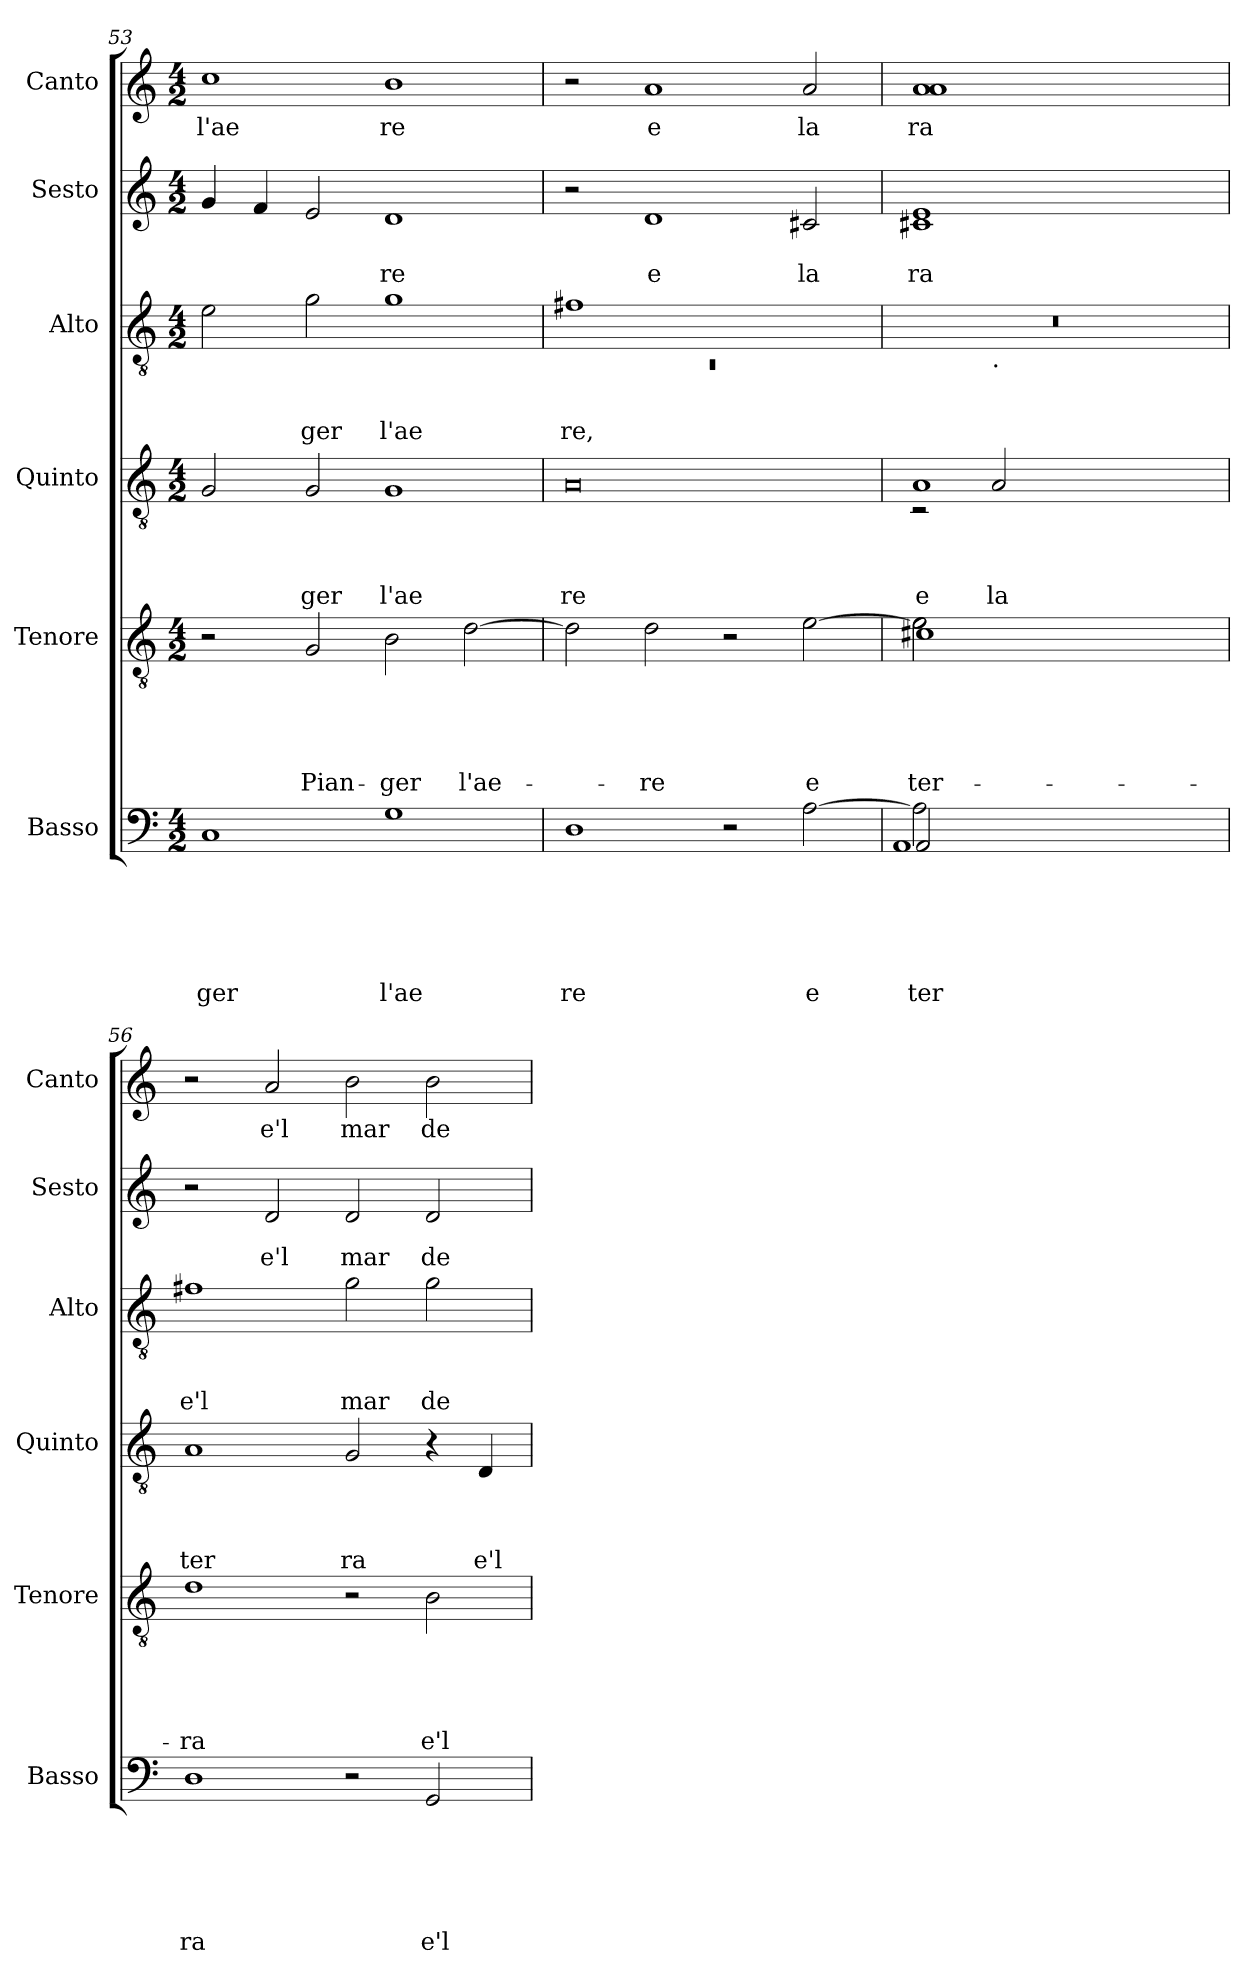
**kern	**text	**text	**text	**text	**text	**text	**kern	**text	**text	**text	**text	**text	**kern	**text	**text	**text	**text	**kern	**text	**text	**text	**kern	**text	**text	**kern	**text
*part6	*part6	*part6	*part6	*part6	*part6	*part6	*part5	*part5	*part5	*part5	*part5	*part5	*part4	*part4	*part4	*part4	*part4	*part3	*part3	*part3	*part3	*part2	*part2	*part2	*part1	*part1
*staff6	*staff6	*staff6	*staff6	*staff6	*staff6	*staff6	*staff5	*staff5	*staff5	*staff5	*staff5	*staff5	*staff4	*staff4	*staff4	*staff4	*staff4	*staff3	*staff3	*staff3	*staff3	*staff2	*staff2	*staff2	*staff1	*staff1
*I"Basso	*	*	*	*	*	*	*I"Tenore	*	*	*	*	*	*I"Quinto	*	*	*	*	*I"Alto	*	*	*	*I"Sesto	*	*	*I"Canto	*
*I'Basso	*	*	*	*	*	*	*I'Tenore	*	*	*	*	*	*I'Quinto	*	*	*	*	*I'Alto	*	*	*	*I'Sesto	*	*	*I'Canto	*
*clefF4	*	*	*	*	*	*	*clefGv2	*	*	*	*	*	*clefGv2	*	*	*	*	*clefGv2	*	*	*	*clefG2	*	*	*clefG2	*
*k[]	*	*	*	*	*	*	*k[]	*	*	*	*	*	*k[]	*	*	*	*	*k[]	*	*	*	*k[]	*	*	*k[]	*
*C:	*	*	*	*	*	*	*C:	*	*	*	*	*	*C:	*	*	*	*	*C:	*	*	*	*C:	*	*	*C:	*
*M4/2	*	*	*	*	*	*	*M4/2	*	*	*	*	*	*M4/2	*	*	*	*	*M4/2	*	*	*	*M4/2	*	*	*M4/2	*
=53	=53	=53	=53	=53	=53	=53	=53	=53	=53	=53	=53	=53	=53	=53	=53	=53	=53	=53	=53	=53	=53	=53	=53	=53	=53	=53
!	!	!	!	!	!	!LO:LY:b	!	!	!	!	!	!	!	!	!	!	!	!	!	!	!	!	!	!	!	!LO:LY:b
1C	.	.	.	.	.	ger	2r	.	.	.	.	.	2G/	.	.	.	.	2e\	.	.	.	4g/	.	.	1cc	l'ae
.	.	.	.	.	.	.	.	.	.	.	.	.	.	.	.	.	.	.	.	.	.	4f/	.	.	.	.
!	!	!	!	!	!	!	!	!	!	!	!	!LO:LY:b	!	!	!	!	!LO:LY:b	!	!	!	!LO:LY:b	!	!	!	!	!
.	.	.	.	.	.	.	2G/	.	.	.	.	Pian-	2G/	.	.	.	ger	2g\	.	.	ger	2e/	.	.	.	.
!	!	!	!	!	!	!LO:LY:b	!	!	!	!	!	!LO:LY:b	!	!	!	!	!LO:LY:b	!	!	!	!LO:LY:b	!	!	!LO:LY:b	!	!LO:LY:b
1G	.	.	.	.	.	l'ae	2B\	.	.	.	.	-ger	1G	.	.	.	l'ae	1g	.	.	l'ae	1d	.	-re	1b	re
!	!	!	!	!	!	!	!	!	!	!	!	!LO:LY:b	!	!	!	!	!	!	!	!	!	!	!	!	!	!
.	.	.	.	.	.	.	[>2d\	.	.	.	.	l'ae-	.	.	.	.	.	.	.	.	.	.	.	.	.	.
=54	=54	=54	=54	=54	=54	=54	=54	=54	=54	=54	=54	=54	=54	=54	=54	=54	=54	=54	=54	=54	=54	=54	=54	=54	=54	=54
*	*	*	*	*	*	*	*	*	*	*	*	*	*	*	*	*	*	*^	*	*	*	*	*	*	*	*
!	!	!	!	!	!	!LO:LY:b	!	!	!	!	!	!	!	!	!	!	!LO:LY:b	!	!LO:N:vis=1	!	!	!LO:LY:b	!	!	!	!	!
1D	.	.	.	.	.	re	2d\]	.	.	.	.	.	0A	.	.	.	re	1f#X	0rC	.	.	re,	2r	.	.	2r	.
!	!	!	!	!	!	!	!	!	!	!	!	!LO:LY:b	!	!	!	!	!	!	!	!	!	!	!	!	!LO:LY:b	!	!LO:LY:b
.	.	.	.	.	.	.	2d\	.	.	.	.	-re	.	.	.	.	.	.	.	.	.	.	1d	.	e	1a	e
2r	.	.	.	.	.	.	2r	.	.	.	.	.	.	.	.	.	.	1ryy	.	.	.	.	.	.	.	.	.
!	!	!	!	!	!	!LO:LY:b	!	!	!	!	!	!LO:LY:b	!	!	!	!	!	!	!	!	!	!	!	!	!LO:LY:b	!	!LO:LY:b
[>2A\	.	.	.	.	.	e	[>2e\	.	.	.	.	e	.	.	.	.	.	.	.	.	.	.	2c#X/	.	la	2a/	la
=55	=55	=55	=55	=55	=55	=55	=55	=55	=55	=55	=55	=55	=55	=55	=55	=55	=55	=55	=55	=55	=55	=55	=55	=55	=55	=55	=55
*^	*	*	*	*	*	*	*	*	*	*	*	*	*	*	*	*	*	*	*	*	*	*	*	*	*	*	*
!	!	!	!	!	!	!	!LO:LY:b	!	!	!	!	!	!	!	!	!	!	!	!	!	!	!	!	!	!	!	!	!
*	*^	*	*	*	*	*	*	*	*	*	*	*	*	*	*	*	*	*	*	*	*	*	*	*	*	*	*	*
!	!	!	!	!	!	!	!	!LO:LY:b	!	!	!	!	!	!LO:LY:b	!	!	!	!	!	!	!	!	!	!	!	!	!	!	!
*	*	*	*	*	*	*	*	*	*^	*	*	*	*	*	*	*	*	*	*	*	*	*	*	*	*	*	*	*	*
*	*	*	*	*	*	*	*	*	*	*^	*	*	*	*	*	*	*	*	*	*	*	*	*	*	*	*	*	*	*	*
!	!	!	!	!	!	!	!	!	!	!	!	!	!	!	!	!LO:LY:b	!	!	!	!	!LO:LY:b	!	!	!	!	!	!	!	!LO:LY:b	!	!LO:LY:b
*	*	*	*	*	*	*	*	*	*	*	*	*	*	*	*	*	*^	*	*	*	*	*	*	*	*	*	*	*	*	*	*
2A\]	2AA/	1AA	.	.	.	.	.	ter	2e\]	2e\	1c#X	.	.	.	.	ter-	1A	2rC	.	.	.	e	0r	2ryy	.	.	.	1c#X 1e	.	-ra	1a 1a	ra
!	!	!	!	!	!	!	!	!	!	!	!	!	!	!	!	!	!	!	!	!	!	!	!	!LO:TX:b:t=.	!	!	!	!	!	!	!	!
!	!	!	!	!	!	!	!	!	!	!	!	!	!	!	!	!	!	!	!	!	!	!LO:LY:b	!	!	!	!	!	!	!	!	!	!
1ryy	1ryy	.	.	.	.	.	.	.	1ryy	1ryy	.	.	.	.	.	.	.	2A/	.	.	.	la	.	1.ryy	.	.	.	.	.	.	.	.
.	.	1ryy	.	.	.	.	.	.	.	.	1ryy	.	.	.	.	.	1ryy	1ryy	.	.	.	.	.	.	.	.	.	1ryy	.	.	1ryy	.
2ryy	2ryy	.	.	.	.	.	.	.	2ryy	2ryy	.	.	.	.	.	.	.	.	.	.	.	.	.	.	.	.	.	.	.	.	.	.
*	*v	*v	*	*	*	*	*	*	*	*	*	*	*	*	*	*	*v	*v	*	*	*	*	*	*	*	*	*	*	*	*	*	*
*	*	*	*	*	*	*	*	*	*v	*v	*	*	*	*	*	*	*	*	*	*	*	*	*	*	*	*	*	*	*	*
=56	=56	=56	=56	=56	=56	=56	=56	=56	=56	=56	=56	=56	=56	=56	=56	=56	=56	=56	=56	=56	=56	=56	=56	=56	=56	=56	=56	=56	=56
!	!	!	!	!	!	!	!LO:LY:b	!	!	!	!	!	!	!LO:LY:b	!	!	!	!	!LO:LY:b	!	!	!	!	!LO:LY:b	!	!	!	!	!
*v	*v	*	*	*	*	*	*	*	*	*	*	*	*	*	*	*	*	*	*	*v	*v	*	*	*	*	*	*	*	*
*	*	*	*	*	*	*	*v	*v	*	*	*	*	*	*	*	*	*	*	*	*	*	*	*	*	*	*	*
1D	.	.	.	.	.	ra	1d	.	.	.	.	-ra	1A	.	.	.	ter	1f#X	.	.	e'l	2r	.	.	2r	.
!	!	!	!	!	!	!	!	!	!	!	!	!	!	!	!	!	!	!	!	!	!	!	!	!LO:LY:b	!	!LO:LY:b
.	.	.	.	.	.	.	.	.	.	.	.	.	.	.	.	.	.	.	.	.	.	2d/	.	e'l	2a/	e'l
!	!	!	!	!	!	!	!	!	!	!	!	!	!	!	!	!	!LO:LY:b	!	!	!	!LO:LY:b	!	!	!LO:LY:b	!	!LO:LY:b
2r	.	.	.	.	.	.	2r	.	.	.	.	.	2G/	.	.	.	ra	2g\	.	.	mar	2d/	.	mar	2b\	mar
!	!	!	!	!	!	!LO:LY:b	!	!	!	!	!	!LO:LY:b	!	!	!	!	!	!	!	!	!LO:LY:b	!	!	!LO:LY:b	!	!LO:LY:b
2GG/	.	.	.	.	.	e'l	2B\	.	.	.	.	e'l	4r	.	.	.	.	2g\	.	.	de	2d/	.	de-	2b\	de
!	!	!	!	!	!	!	!	!	!	!	!	!	!	!	!	!	!LO:LY:b	!	!	!	!	!	!	!	!	!
.	.	.	.	.	.	.	.	.	.	.	.	.	4D/	.	.	.	e'l	.	.	.	.	.	.	.	.	.
=	=	=	=	=	=	=	=	=	=	=	=	=	=	=	=	=	=	=	=	=	=	=	=	=	=	=
*-	*-	*-	*-	*-	*-	*-	*-	*-	*-	*-	*-	*-	*-	*-	*-	*-	*-	*-	*-	*-	*-	*-	*-	*-	*-	*-
